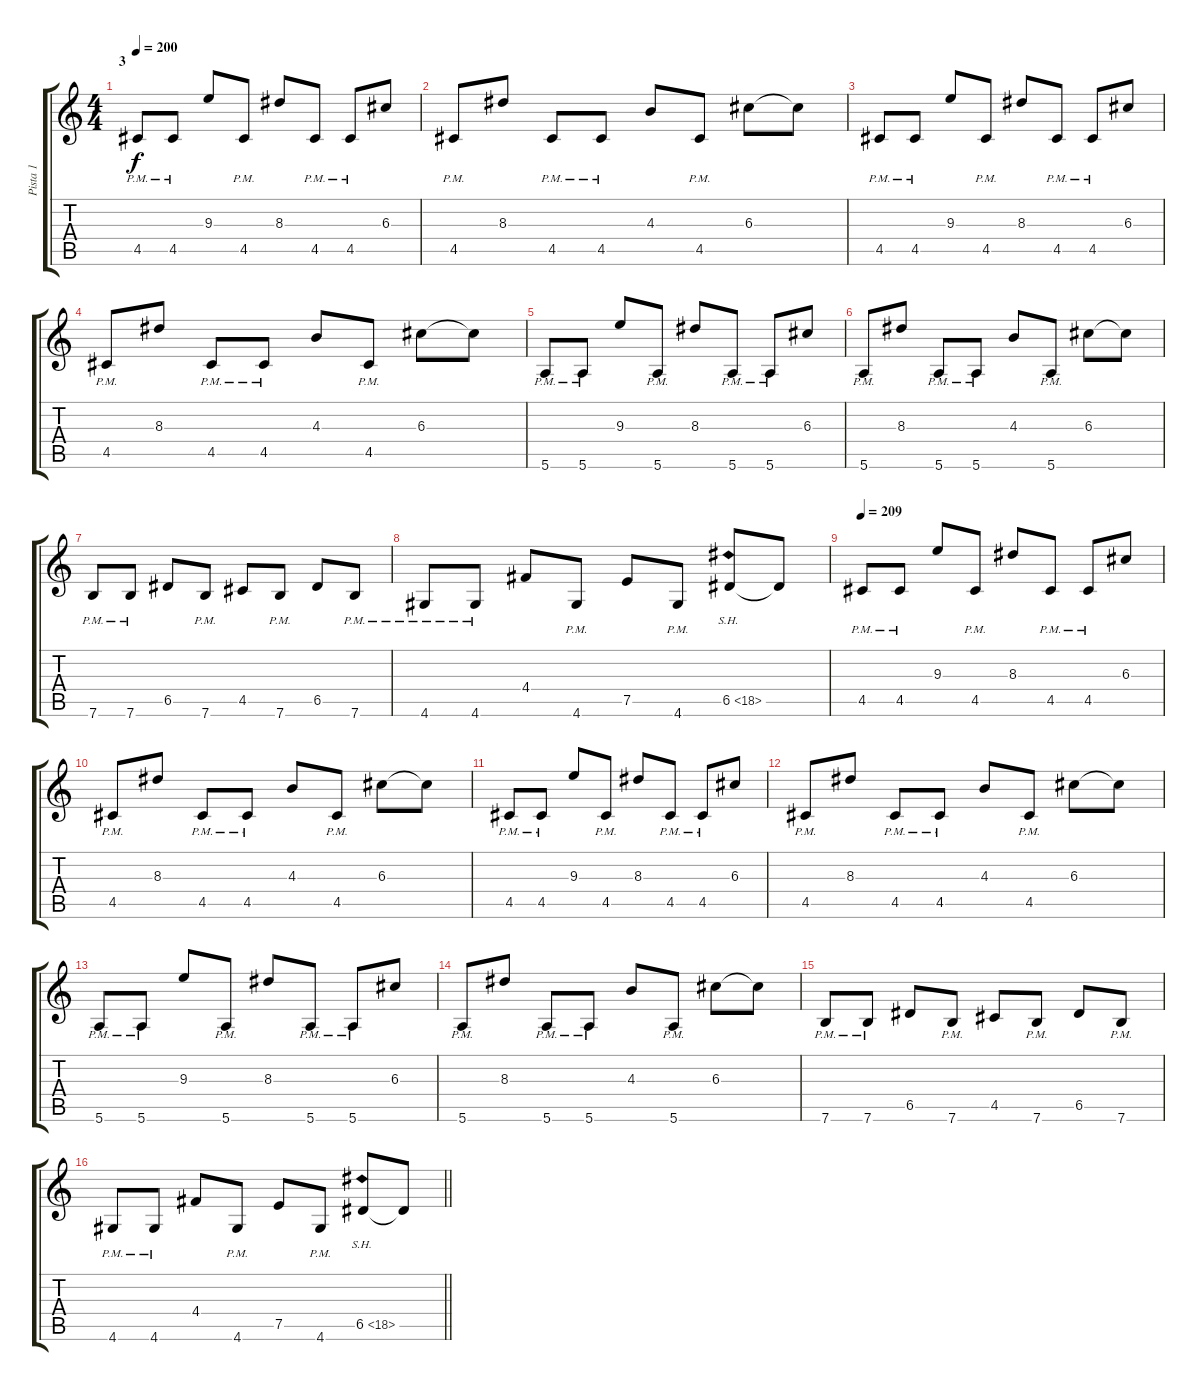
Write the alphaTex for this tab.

\track ("Pista 1" "Pista 1") {instrument overdrivenguitar}
\staff {score tabs}
\tuning (E4 B3 G3 D3 A2 E2) {hide}
\ts (4 4)
\section ("" "3")
\tempo 200
\clef g2
\ks c
4.5{pm}.8{dy f} 4.5{pm}.8 9.3.8 4.5{pm}.8 8.3.8 4.5{pm}.8 4.5{pm}.8 6.3.8 |
4.5{pm}.8 8.3.8 4.5{pm}.8 4.5{pm}.8 4.3.8 4.5{pm}.8 6.3.8 6.3{t}.8 |
4.5{pm}.8 4.5{pm}.8 9.3.8 4.5{pm}.8 8.3.8 4.5{pm}.8 4.5{pm}.8 6.3.8 |
4.5{pm}.8 8.3.8 4.5{pm}.8 4.5{pm}.8 4.3.8 4.5{pm}.8 6.3.8 6.3{t}.8 |
5.6{pm}.8 5.6{pm}.8 9.3.8 5.6{pm}.8 8.3.8 5.6{pm}.8 5.6{pm}.8 6.3.8 |
5.6{pm}.8 8.3.8 5.6{pm}.8 5.6{pm}.8 4.3.8 5.6{pm}.8 6.3.8 6.3{t}.8 |
7.6{pm}.8 7.6{pm}.8 6.5.8 7.6{pm}.8 4.5.8 7.6{pm}.8 6.5.8 7.6{pm}.8 |
4.6{pm}.8 4.6{pm}.8 4.4.8 4.6{pm}.8 7.5.8 4.6{pm}.8 6.5{sh 12}.8 6.5{t}.8 |
\tempo 209
4.5{pm}.8 4.5{pm}.8 9.3.8 4.5{pm}.8 8.3.8 4.5{pm}.8 4.5{pm}.8 6.3.8 |
4.5{pm}.8 8.3.8 4.5{pm}.8 4.5{pm}.8 4.3.8 4.5{pm}.8 6.3.8 6.3{t}.8 |
4.5{pm}.8 4.5{pm}.8 9.3.8 4.5{pm}.8 8.3.8 4.5{pm}.8 4.5{pm}.8 6.3.8 |
4.5{pm}.8 8.3.8 4.5{pm}.8 4.5{pm}.8 4.3.8 4.5{pm}.8 6.3.8 6.3{t}.8 |
5.6{pm}.8 5.6{pm}.8 9.3.8 5.6{pm}.8 8.3.8 5.6{pm}.8 5.6{pm}.8 6.3.8 |
5.6{pm}.8 8.3.8 5.6{pm}.8 5.6{pm}.8 4.3.8 5.6{pm}.8 6.3.8 6.3{t}.8 |
7.6{pm}.8 7.6{pm}.8 6.5.8 7.6{pm}.8 4.5.8 7.6{pm}.8 6.5.8 7.6{pm}.8 |
\barLineRight lightlight
4.6{pm}.8 4.6{pm}.8 4.4.8 4.6{pm}.8 7.5.8 4.6{pm}.8 6.5{sh 12}.8 6.5{t}.8
